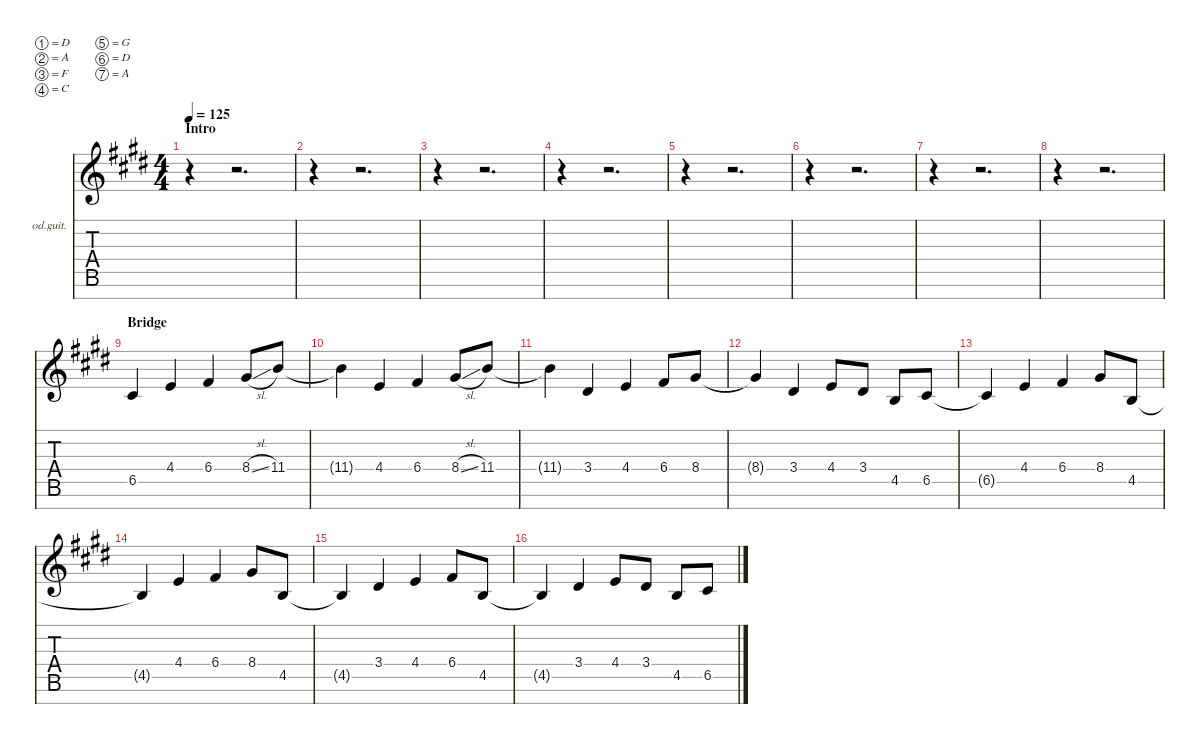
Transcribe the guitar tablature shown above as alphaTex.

\defaultSystemsLayout 4
\hideDynamics
\bracketExtendMode nobrackets
\firstSystemTrackNameOrientation horizontal
\otherSystemsTrackNameOrientation horizontal
\track ("lead" "od.guit.") {instrument overdrivenguitar}
\staff {score tabs}
\tuning (D4 A3 F3 C3 G2 D2 A1)
\ts (4 4)
\beaming (8 2 2 2 2)
\section ("" "Intro")
\scale
1.26223
\tempo 125
\accidentals auto
\clef g2
\ottava regular
\simile none
\ks c#minor
r.4{dy mf instrument overdrivenguitar beam Down} r.2{d beam Down} |
\scale
0.912591 r.4{beam Down} r.2{d beam Down} |
\scale
0.912591 r.4{beam Down} r.2{d beam Down} |
\scale
0.912591 r.4{beam Down} r.2{d beam Down} |
\scale
1.20529 r.4{beam Down} r.2{d beam Down} |
\scale
0.925674 r.4{beam Down} r.2{d beam Down} |
\scale
0.925674 r.4{beam Down} r.2{d beam Down} |
\scale
0.943358 r.4{beam Down} r.2{d beam Down} |
\section ("" "Bridge")
\scale
1.20972 6.5{acc #}.4{beam Up} 4.4{acc forcenatural}.4{beam Up} 6.4{acc #}.4{beam Up} 8.4{sl acc #}.8{beam Up} 11.4{acc forcenatural}.8{beam Up} |
\scale
0.930095 11.4{t acc forcenatural}.4{beam Down} 4.4{acc forcenatural}.4{beam Up} 6.4{acc #}.4{beam Up} 8.4{sl acc #}.8{beam Up} 11.4{acc forcenatural}.8{beam Up} |
\scale
0.930095 11.4{t acc forcenatural}.4{beam Down} 3.4{acc #}.4{beam Up} 4.4{acc forcenatural}.4{beam Up} 6.4{acc #}.8{beam Up} 8.4{acc #}.8{beam Up} |
\scale
0.930095 8.4{t acc #}.4{beam Up} 3.4{acc #}.4{beam Up} 4.4{acc forcenatural}.8{beam Up} 3.4{acc #}.8{beam Up} 4.5{acc forcenatural}.8{beam Up} 6.5{acc #}.8{beam Up} |
\scale
1.20529 6.5{t acc #}.4{beam Up} 4.4{acc forcenatural}.4{beam Up} 6.4{acc #}.4{beam Up} 8.4{acc #}.8{beam Up} 4.5{acc forcenatural}.8{beam Up} |
\scale
0.925674 4.5{t acc forcenatural}.4{beam Up} 4.4{acc forcenatural}.4{beam Up} 6.4{acc #}.4{beam Up} 8.4{acc #}.8{beam Up} 4.5{acc forcenatural}.8{beam Up} |
\scale
0.925674 4.5{t acc forcenatural}.4{beam Up} 3.4{acc #}.4{beam Up} 4.4{acc forcenatural}.4{beam Up} 6.4{acc #}.8{beam Up} 4.5{acc forcenatural}.8{beam Up} |
\scale
0.943358 4.5{t acc forcenatural}.4{beam Up} 3.4{acc #}.4{beam Up} 4.4{acc forcenatural}.8{beam Up} 3.4{acc #}.8{beam Up} 4.5{acc forcenatural}.8{beam Up} 6.5{acc #}.8{beam Up}
